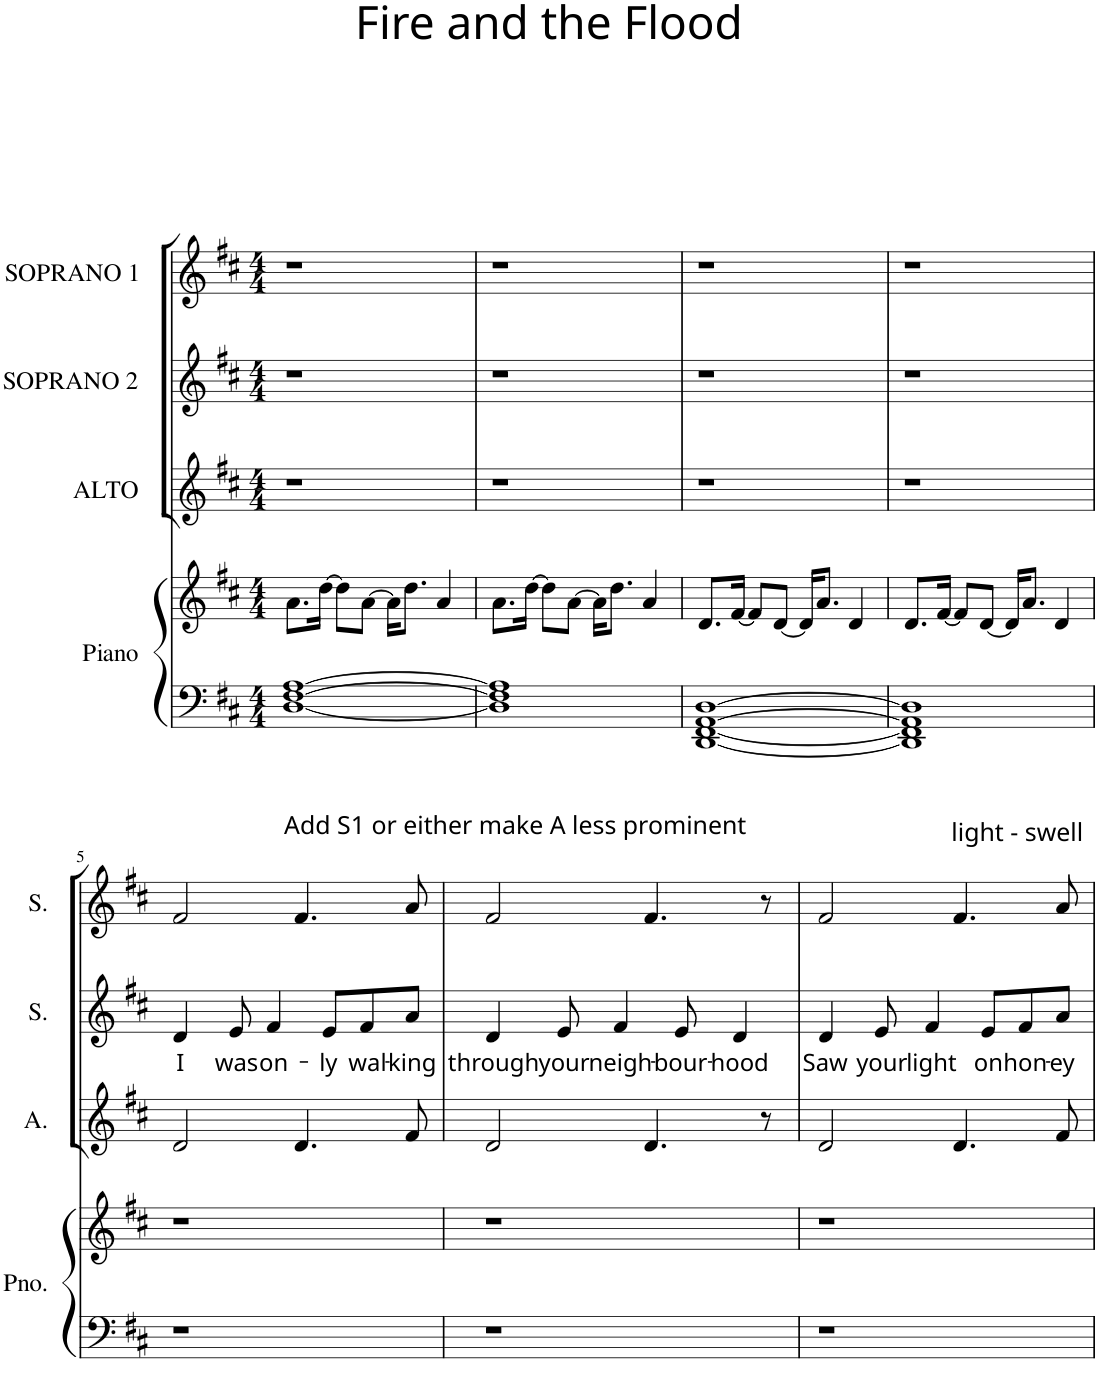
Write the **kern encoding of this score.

**kern	**kern	**kern	**kern	**text	**kern
*part4	*part4	*part3	*part2	*part2	*part1
*staff5	*staff4	*staff3	*staff2	*staff2	*staff1
*I"Piano	*	*I"ALTO	*I"SOPRANO 2	*	*I"SOPRANO 1
*I'Pno.	*	*I'A.	*I'S.	*	*I'S.
*clefF4	*clefG2	*clefG2	*clefG2	*	*clefG2
*k[f#c#]	*k[f#c#]	*k[f#c#]	*k[f#c#]	*	*k[f#c#]
*D:	*D:	*D:	*D:	*	*D:
*M4/4	*M4/4	*M4/4	*M4/4	*	*M4/4
=1	=1	=1	=1	=1	=1
!LO:TX:b:t=Add S1 or either make A less prominent	!	!	!	!	!
[1D [1F# [1A	8.a\L	1r	1r	.	1r
.	[16dd\Jk	.	.	.	.
.	8dd\L]	.	.	.	.
.	[8a\J	.	.	.	.
.	16a\KL]	.	.	.	.
.	8.dd\J	.	.	.	.
.	4a/	.	.	.	.
=2	=2	=2	=2	=2	=2
1D] 1F#] 1A]	8.a\L	1r	1r	.	1r
.	[16dd\Jk	.	.	.	.
.	8dd\L]	.	.	.	.
.	[8a\J	.	.	.	.
.	16a\KL]	.	.	.	.
.	8.dd\J	.	.	.	.
.	4a/	.	.	.	.
=3	=3	=3	=3	=3	=3
[1DD [1FF# [1AA [1D	8.d/L	1r	1r	.	1r
.	[16f#/Jk	.	.	.	.
.	8f#/L]	.	.	.	.
.	[8d/J	.	.	.	.
.	16d/KL]	.	.	.	.
.	8.a/J	.	.	.	.
.	4d/	.	.	.	.
=4	=4	=4	=4	=4	=4
1DD] 1FF#] 1AA] 1D]	8.d/L	1r	1r	.	1r
.	[16f#/Jk	.	.	.	.
.	8f#/L]	.	.	.	.
.	[8d/J	.	.	.	.
.	16d/KL]	.	.	.	.
.	8.a/J	.	.	.	.
.	4d/	.	.	.	.
!!LO:LB:g=z
=5	=5	=5	=5	=5	=5
!	!	!	!	!LO:LY:b	!
1r	1r	2d/	4d/	I	2f#/
!	!	!	!	!LO:LY:b	!
.	.	.	8e/	was	.
!	!	!	!	!LO:LY:b	!
.	.	.	4f#/	on-	.
.	.	4.d/	.	.	4.f#/
!	!	!	!	!LO:LY:b	!
.	.	.	8e/L	-ly	.
!	!	!	!	!LO:LY:b	!
.	.	.	8f#/	wal-	.
!	!	!	!	!LO:LY:b	!
.	.	8f#/	8a/J	-king	8a/
=6	=6	=6	=6	=6	=6
!	!	!	!	!LO:LY:b	!
1r	1r	2d/	4d/	through	2f#/
!	!	!	!	!LO:LY:b	!
.	.	.	8e/	your	.
!	!	!	!	!LO:LY:b	!
.	.	.	4f#/	neigh-	.
.	.	4.d/	.	.	4.f#/
!	!	!	!	!LO:LY:b	!
.	.	.	8e/	-bour-	.
!	!	!	!	!LO:LY:b	!
.	.	.	4d/	-hood	.
.	.	8r	.	.	8r
=7	=7	=7	=7	=7	=7
!	!	!	!	!LO:LY:b	!
1r	1r	2d/	4d/	Saw	2f#/
!	!	!	!	!LO:LY:b	!
.	.	.	8e/	your	.
!	!	!	!	!LO:LY:b	!
.	.	.	4f#/	light	.
!	!	!	!	!	!LO:TX:a:t=light - swell
.	.	4.d/	.	.	4.f#/
!	!	!	!	!LO:LY:b	!
.	.	.	8e/L	on	.
!	!	!	!	!LO:LY:b	!
.	.	.	8f#/	hon-	.
!	!	!	!	!LO:LY:b	!
.	.	8f#/	8a/J	-ey	8a/
=	=	=	=	=	=
*-	*-	*-	*-	*-	*-
